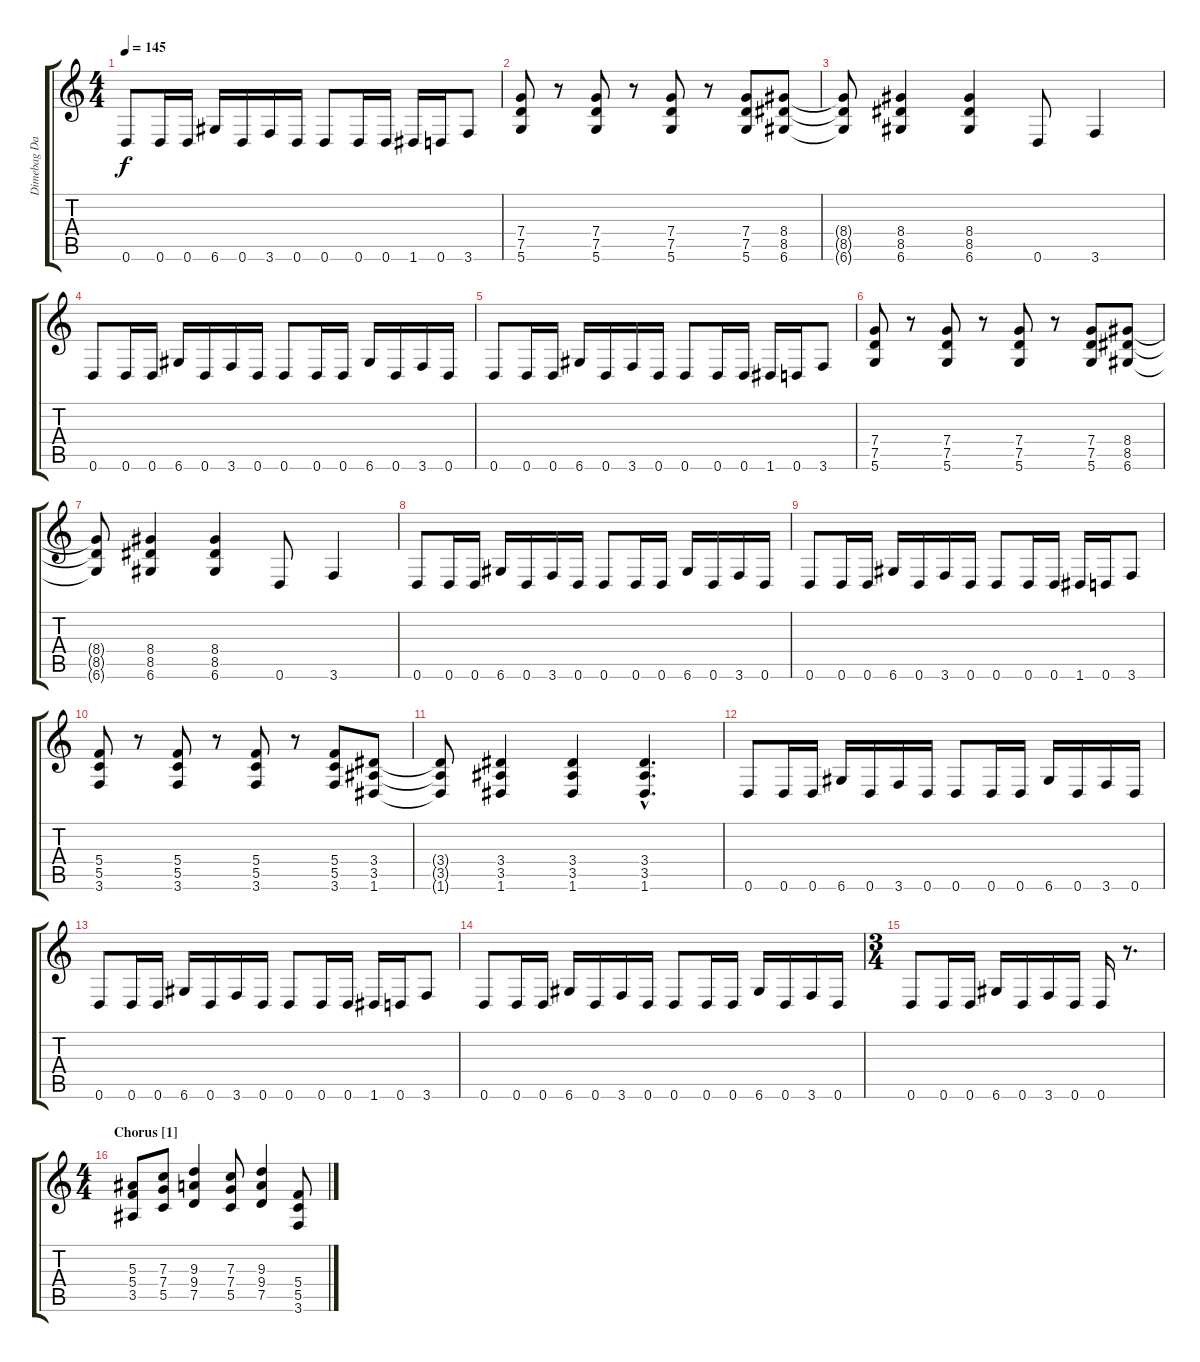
\track ("Dimebag Darrell # 1" "Dimebag Da") {instrument distortionguitar}
\staff {score tabs}
\tuning (D4 A3 F3 C3 G2 D2) {hide}
\ts (4 4)
\tempo 145
\clef g2
\ks c
0.6.8{dy f} 0.6.16 0.6.16 6.6.16 0.6.16 3.6.16 0.6.16 0.6.8 0.6.16 0.6.16 1.6.16 0.6.16 3.6.8 |
(7.4 7.5 5.6).8 r.8 (7.4 7.5 5.6).8 r.8 (7.4 7.5 5.6).8 r.8 (7.4 7.5 5.6).8 (8.4 8.5 6.6).8 |
(8.4{t} 8.5{t} 6.6{t}).8 (8.4 8.5 6.6).4 (8.4 8.5 6.6).4 0.6.8 3.6.4 |
0.6.8 0.6.16 0.6.16 6.6.16 0.6.16 3.6.16 0.6.16 0.6.8 0.6.16 0.6.16 6.6.16 0.6.16 3.6.16 0.6.16 |
0.6.8 0.6.16 0.6.16 6.6.16 0.6.16 3.6.16 0.6.16 0.6.8 0.6.16 0.6.16 1.6.16 0.6.16 3.6.8 |
(7.4 7.5 5.6).8 r.8 (7.4 7.5 5.6).8 r.8 (7.4 7.5 5.6).8 r.8 (7.4 7.5 5.6).8 (8.4 8.5 6.6).8 |
(8.4{t} 8.5{t} 6.6{t}).8 (8.4 8.5 6.6).4 (8.4 8.5 6.6).4 0.6.8 3.6.4 |
0.6.8 0.6.16 0.6.16 6.6.16 0.6.16 3.6.16 0.6.16 0.6.8 0.6.16 0.6.16 6.6.16 0.6.16 3.6.16 0.6.16 |
0.6.8 0.6.16 0.6.16 6.6.16 0.6.16 3.6.16 0.6.16 0.6.8 0.6.16 0.6.16 1.6.16 0.6.16 3.6.8 |
(5.4 5.5 3.6).8 r.8 (5.4 5.5 3.6).8 r.8 (5.4 5.5 3.6).8 r.8 (5.4 5.5 3.6).8 (3.4 3.5 1.6).8 |
(3.4{t} 3.5{t} 1.6{t}).8 (3.4 3.5 1.6).4 (3.4 3.5 1.6).4 (3.4{hac} 3.5{hac} 1.6{hac}).4{d} |
0.6.8 0.6.16 0.6.16 6.6.16 0.6.16 3.6.16 0.6.16 0.6.8 0.6.16 0.6.16 6.6.16 0.6.16 3.6.16 0.6.16 |
0.6.8 0.6.16 0.6.16 6.6.16 0.6.16 3.6.16 0.6.16 0.6.8 0.6.16 0.6.16 1.6.16 0.6.16 3.6.8 |
0.6.8 0.6.16 0.6.16 6.6.16 0.6.16 3.6.16 0.6.16 0.6.8 0.6.16 0.6.16 6.6.16 0.6.16 3.6.16 0.6.16 |
\ts (3 4)
0.6.8 0.6.16 0.6.16 6.6.16 0.6.16 3.6.16 0.6.16 0.6.16 r.8{d} |
\ts (4 4)
\section ("" "Chorus [1]")
(5.3 5.4 3.5).8 (7.3 7.4 5.5).8 (9.3 9.4 7.5).4 (7.3 7.4 5.5).8 (9.3 9.4 7.5).4 (5.4 5.5 3.6).8
